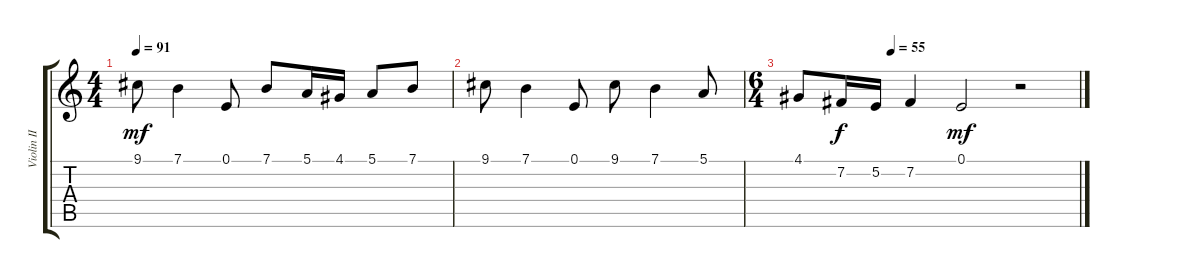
\track ("Violin II" "Violin II") {instrument violin}
\staff {score tabs}
\tuning (E4 B3 G3 D3 A2 E2) {hide}
\ts (4 4)
\tempo 91
\clef g2
\ks c
9.1.8{dy mf} 7.1.4 0.1.8 7.1.8 5.1.16 4.1.16 5.1.8 7.1.8 |
9.1.8 7.1.4 0.1.8 9.1.8 7.1.4 5.1.8 |
\ts (6 4)
\tempo (55 0.3333333333333333)
4.1.8 7.2.16{dy f} 5.2.16 7.2.4 0.1.2{dy mf} r.2
